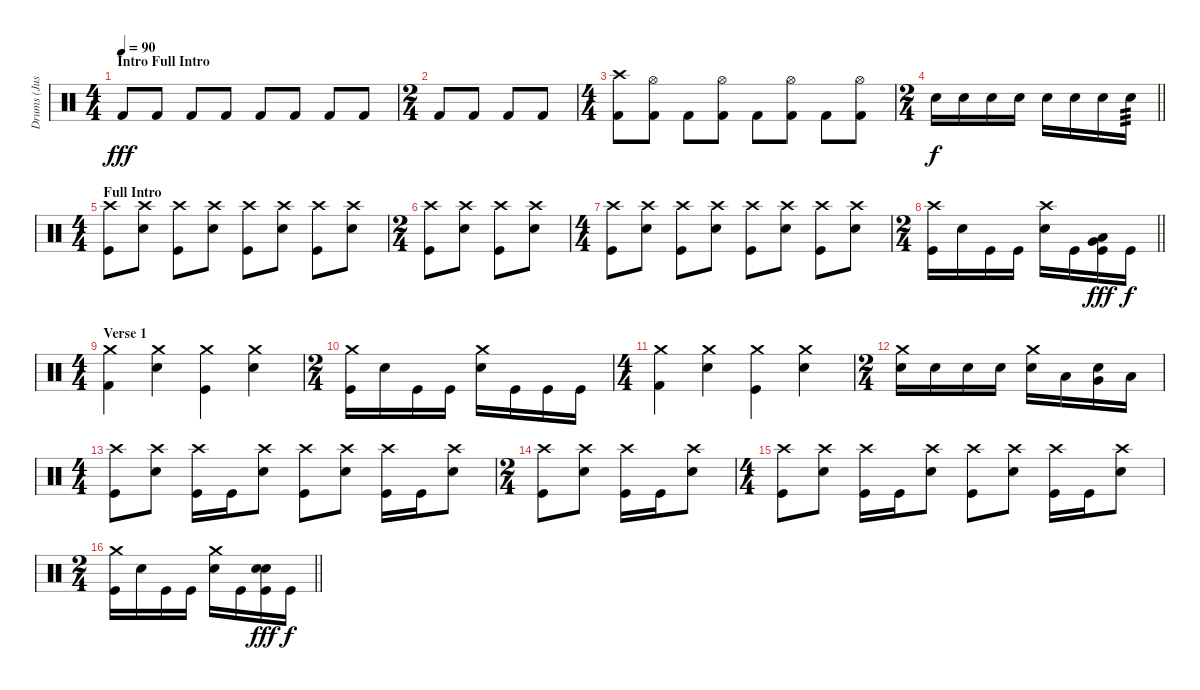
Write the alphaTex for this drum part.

\track ("Drums (Justin)" "Drums (Jus") {instrument percussion}
\staff {score}
\articulation defaults
\ts (4 4)
\section ("" "Intro Full Intro")
\tempo 90
\clef neutral
\ks c "Kick (hit) 2".8{dy fff} "Kick (hit) 2".8 "Kick (hit) 2".8 "Kick (hit) 2".8 "Kick (hit) 2".8 "Kick (hit) 2".8 "Kick (hit) 2".8 "Kick (hit) 2".8
|
\ts (2 4)
"Kick (hit) 2".8 "Kick (hit) 2".8 "Kick (hit) 2".8 "Kick (hit) 2".8 |
\ts (4 4)
("Crash high (hit)" "Kick (hit) 2").8 ("Hi-Hat (open)" "Kick (hit) 2").8 "Kick (hit) 2".8 ("Hi-Hat (open)" "Kick (hit) 2").8 "Kick (hit) 2".8 ("Hi-Hat (open)" "Kick (hit) 2").8 "Kick (hit) 2".8 ("Hi-Hat (open)" "Kick (hit) 2").8 |
\ts (2 4)
\barLineRight lightlight "Electric Snare (hit)".16{dy f} "Electric Snare (hit)".16 "Electric Snare (hit)".16 "Electric Snare (hit)".16 "Electric Snare (hit)".16 "Electric Snare (hit)".16 "Electric Snare (hit)".16 "Electric Snare (hit)".16{tp 3}
|
\ts (4 4)
\section ("" "Full Intro")
("Crash high (hit)" "Kick (hit)").8 ("Crash high (hit)" "Electric Snare (hit)").8 ("Crash high (hit)" "Kick (hit)").8 ("Crash high (hit)" "Electric Snare (hit)").8 ("Crash high (hit)" "Kick (hit)").8 ("Crash high (hit)" "Electric Snare (hit)").8 ("Crash high (hit)" "Kick (hit)").8 ("Crash high (hit)" "Electric Snare (hit)").8 |
\ts (2 4)
("Crash high (hit)" "Kick (hit)").8 ("Crash high (hit)" "Electric Snare (hit)").8 ("Crash high (hit)" "Kick (hit)").8 ("Crash high (hit)" "Electric Snare (hit)").8 |
\ts (4 4)
("Crash high (hit)" "Kick (hit)").8 ("Crash high (hit)" "Electric Snare (hit)").8 ("Crash high (hit)" "Kick (hit)").8 ("Crash high (hit)" "Electric Snare (hit)").8 ("Crash high (hit)" "Kick (hit)").8 ("Crash high (hit)" "Electric Snare (hit)").8 ("Crash high (hit)" "Kick (hit)").8 ("Crash high (hit)" "Electric Snare (hit)").8 |
\ts (2 4)
\barLineRight lightlight
("Crash high (hit)" "Kick (hit)").16 "Electric Snare (hit)".16 "Kick (hit)".16 "Kick (hit)".16 ("Crash high (hit)" "Electric Snare (hit)").16 "Kick (hit)".16 ("Low Floor Tom (hit)" "Very Low Tom (hit)" "Kick (hit)").16{bd 120 dy fff} "Kick (hit)".16{dy f} |
\ts (4 4)
\section ("" "Verse 1")
("Crash medium (hit)" "Kick (hit) 2").4 ("Crash medium (hit)" "Electric Snare (hit)").4 ("Crash medium (hit)" "Kick (hit)").4 ("Crash medium (hit)" "Electric Snare (hit)").4 |
\ts (2 4)
("Crash medium (hit)" "Kick (hit)").16 "Electric Snare (hit)".16 "Kick (hit)".16 "Kick (hit)".16 ("Crash medium (hit)" "Electric Snare (hit)").16 "Kick (hit)".16 "Kick (hit)".16 "Kick (hit)".16 |
\ts (4 4)
("Crash medium (hit)" "Kick (hit) 2").4 ("Crash medium (hit)" "Electric Snare (hit)").4 ("Crash medium (hit)" "Kick (hit)").4 ("Crash medium (hit)" "Electric Snare (hit)").4 |
\ts (2 4)
("Crash medium (hit)" "Electric Snare (hit)").16 "Electric Snare (hit)".16 "Electric Snare (hit)".16 "Electric Snare (hit)".16 ("Crash medium (hit)" "Electric Snare (hit)").16 "Low Tom (hit)".16 ("Very Low Tom (hit)" "Electric Snare (hit)").16 "Low Floor Tom (hit)".16 |
\ts (4 4)
("Crash high (hit)" "Kick (hit)").8 ("Crash high (hit)" "Electric Snare (hit)").8 ("Crash high (hit)" "Kick (hit)").16 "Kick (hit)".16 ("Crash high (hit)" "Electric Snare (hit)").8 ("Crash high (hit)" "Kick (hit)").8 ("Crash high (hit)" "Electric Snare (hit)").8 ("Crash high (hit)" "Kick (hit)").16 "Kick (hit)".16 ("Crash high (hit)" "Electric Snare (hit)").8 |
\ts (2 4)
("Crash high (hit)" "Kick (hit)").8 ("Crash high (hit)" "Electric Snare (hit)").8 ("Crash high (hit)" "Kick (hit)").16 "Kick (hit)".16 ("Crash high (hit)" "Electric Snare (hit)").8 |
\ts (4 4)
("Crash high (hit)" "Kick (hit)").8 ("Crash high (hit)" "Electric Snare (hit)").8 ("Crash high (hit)" "Kick (hit)").16 "Kick (hit)".16 ("Crash high (hit)" "Electric Snare (hit)").8 ("Crash high (hit)" "Kick (hit)").8 ("Crash high (hit)" "Electric Snare (hit)").8 ("Crash high (hit)" "Kick (hit)").16 "Kick (hit)".16 ("Crash high (hit)" "Electric Snare (hit)").8 |
\ts (2 4)
\barLineRight lightlight
("Crash medium (hit)" "Kick (hit)").16 "Electric Snare (hit)".16 "Kick (hit)".16 "Kick (hit)".16 ("Crash medium (hit)" "Electric Snare (hit)").16 "Kick (hit)".16 ("Electric Snare (hit)" "Electric Snare (hit)" "Kick (hit)").16{bd 120 dy fff} "Kick (hit)".16{dy f}
